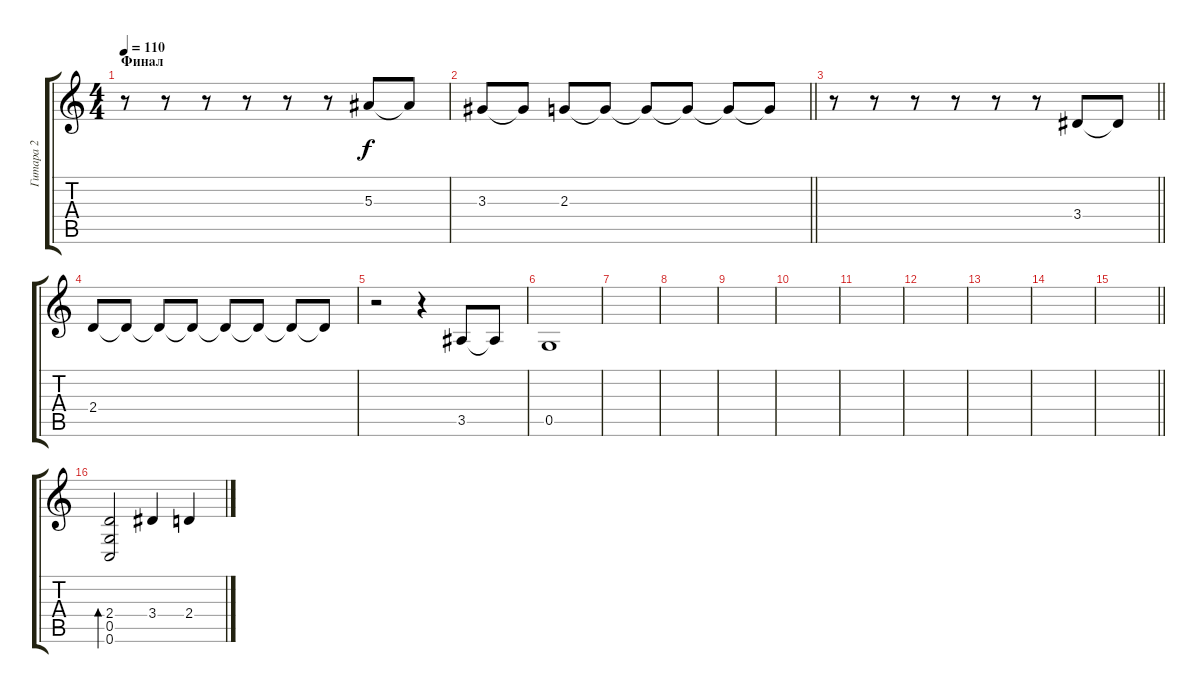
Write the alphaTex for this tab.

\track ("Гитара 2" "Гитара 2") {instrument electricguitarclean}
\staff {score tabs}
\tuning (D4 A3 F3 C3 G2 C2) {hide}
\ts (4 4)
\section ("" "Финал")
\tempo 110
\clef g2
\ks c
r.8{dy f} r.8 r.8 r.8 r.8 r.8 5.3.8 5.3{t}.8 |
\barLineRight lightlight
3.3.8 3.3{t}.8 2.3.8 2.3{t}.8 2.3{t}.8 2.3{t}.8 2.3{t}.8 2.3{t}.8 |
\barLineRight lightlight
r.8 r.8 r.8 r.8 r.8 r.8 3.4.8 3.4{t}.8 |
2.4.8 2.4{t}.8 2.4{t}.8 2.4{t}.8 2.4{t}.8 2.4{t}.8 2.4{t}.8 2.4{t}.8 |
r.2 r.4 3.5.8 3.5{t}.8 |
0.5.1 |
|
|
|
|
|
|
|
|
\barLineRight lightlight
|
(2.4 0.5 0.6).2{bd 480 instrument electricguitarclean} 3.4.4 2.4.4
